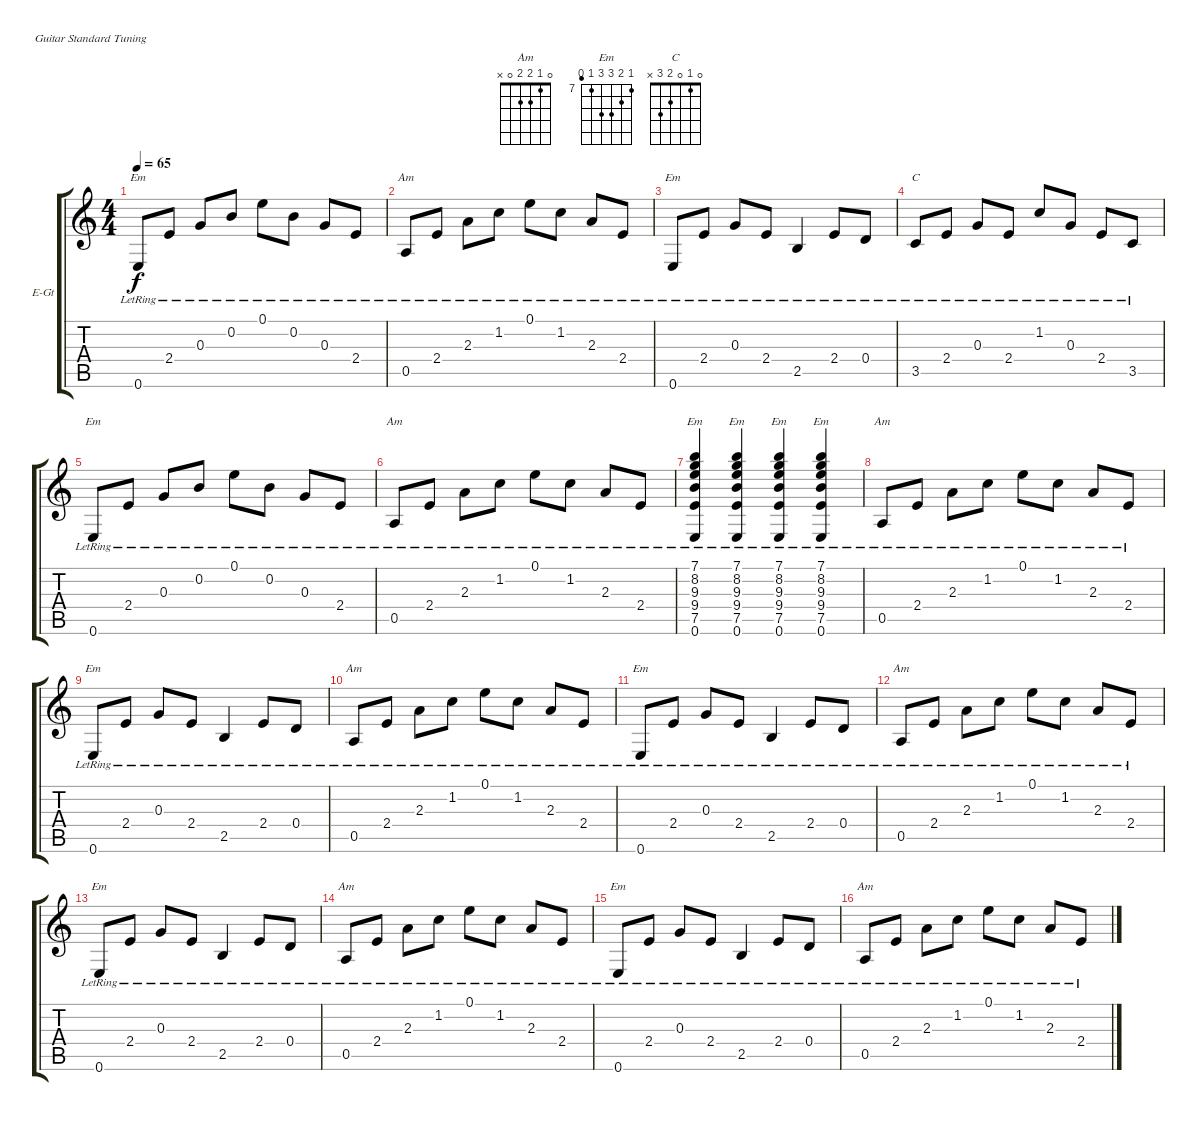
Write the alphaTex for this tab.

\bracketExtendMode groupsimilarinstruments
\firstSystemTrackNameOrientation horizontal
\otherSystemsTrackNameOrientation horizontal
\track ("Electric Guitar 2" "E-Gt") {instrument electricguitarclean}
\staff {score tabs}
\tuning (E4 B3 G3 D3 A2 E2)
\chord ("Am" 0 1 2 2 0 x)
\chord ("Em" 3 5 4 5 x 0)
\chord ("C" 0 1 0 2 3 x)
\chord ("Em" 7 8 9 9 7 6) {firstfret 7}
\ts (4 4)
\tempo 65
\clef g2
\ks c
0.6{lr}.8{ch "Em" dy f} 2.4{lr}.8 0.3{lr}.8 0.2{lr}.8 0.1{lr}.8 0.2{lr}.8 0.3{lr}.8 2.4{lr}.8 |
0.5{lr}.8{ch "Am"} 2.4{lr}.8 2.3{lr}.8 1.2{lr}.8 0.1{lr}.8 1.2{lr}.8 2.3{lr}.8 2.4{lr}.8 |
0.6{lr}.8{ch "Em"} 2.4{lr}.8 0.3{lr}.8 2.4{lr}.8 2.5{lr}.4 2.4{lr}.8 0.4{lr}.8 |
3.5{lr}.8{ch "C"} 2.4{lr}.8 0.3{lr}.8 2.4{lr}.8 1.2{lr}.8 0.3{lr}.8 2.4{lr}.8 3.5{lr}.8 |
0.6{lr}.8{ch "Em"} 2.4{lr}.8 0.3{lr}.8 0.2{lr}.8 0.1{lr}.8 0.2{lr}.8 0.3{lr}.8 2.4{lr}.8 |
0.5{lr}.8{ch "Am"} 2.4{lr}.8 2.3{lr}.8 1.2{lr}.8 0.1{lr}.8 1.2{lr}.8 2.3{lr}.8 2.4{lr}.8 |
(7.1{lr} 8.2{lr} 9.3{lr} 9.4{lr} 7.5{lr} 0.6{lr}).4{ch "Em"} (7.1{lr} 8.2{lr} 9.3{lr} 9.4{lr} 7.5{lr} 0.6{lr}).4{ch "Em"} (7.1{lr} 8.2{lr} 9.3{lr} 9.4{lr} 7.5{lr} 0.6{lr}).4{ch "Em"} (7.1{lr} 8.2{lr} 9.3{lr} 9.4{lr} 7.5{lr} 0.6{lr}).4{ch "Em"} |
0.5{lr}.8{ch "Am"} 2.4{lr}.8 2.3{lr}.8 1.2{lr}.8 0.1{lr}.8 1.2{lr}.8 2.3{lr}.8 2.4{lr}.8 |
0.6{lr}.8{ch "Em"} 2.4{lr}.8 0.3{lr}.8 2.4{lr}.8 2.5{lr}.4 2.4{lr}.8 0.4{lr}.8 |
0.5{lr}.8{ch "Am"} 2.4{lr}.8 2.3{lr}.8 1.2{lr}.8 0.1{lr}.8 1.2{lr}.8 2.3{lr}.8 2.4{lr}.8 |
0.6{lr}.8{ch "Em"} 2.4{lr}.8 0.3{lr}.8 2.4{lr}.8 2.5{lr}.4 2.4{lr}.8 0.4{lr}.8 |
0.5{lr}.8{ch "Am"} 2.4{lr}.8 2.3{lr}.8 1.2{lr}.8 0.1{lr}.8 1.2{lr}.8 2.3{lr}.8 2.4{lr}.8 |
0.6{lr}.8{ch "Em"} 2.4{lr}.8 0.3{lr}.8 2.4{lr}.8 2.5{lr}.4 2.4{lr}.8 0.4{lr}.8 |
0.5{lr}.8{ch "Am"} 2.4{lr}.8 2.3{lr}.8 1.2{lr}.8 0.1{lr}.8 1.2{lr}.8 2.3{lr}.8 2.4{lr}.8 |
0.6{lr}.8{ch "Em"} 2.4{lr}.8 0.3{lr}.8 2.4{lr}.8 2.5{lr}.4 2.4{lr}.8 0.4{lr}.8 |
0.5{lr}.8{ch "Am"} 2.4{lr}.8 2.3{lr}.8 1.2{lr}.8 0.1{lr}.8 1.2{lr}.8 2.3{lr}.8 2.4{lr}.8
